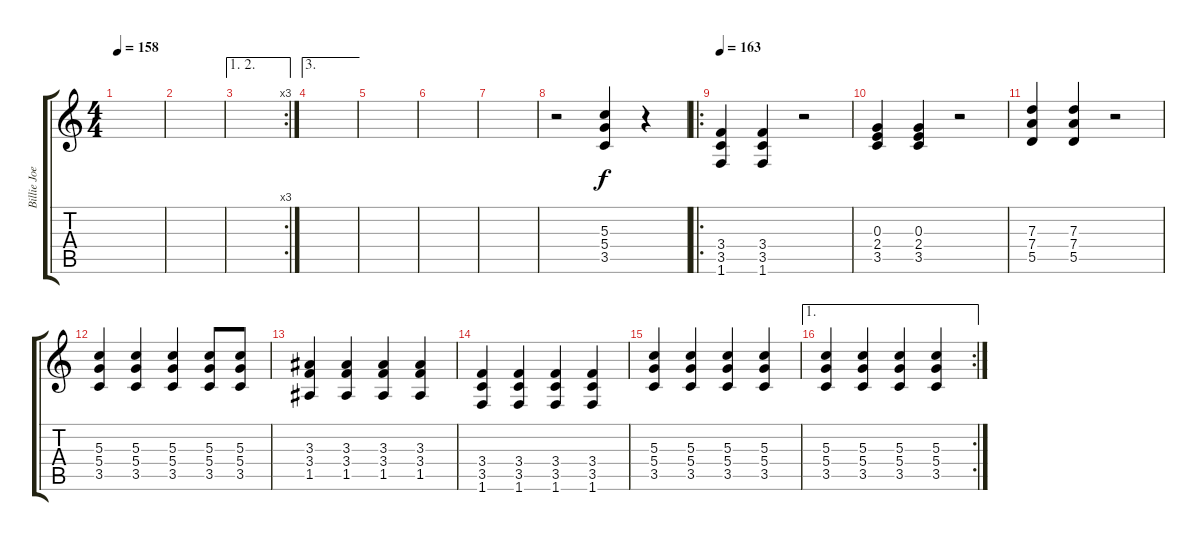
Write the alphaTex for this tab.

\track ("Billie Joe - Electric Rhythm Guitar" "Billie Joe") {instrument distortionguitar}
\staff {score tabs}
\tuning (E4 B3 G3 D3 A2 E2) {hide}
\ts (4 4)
\tempo 158
\clef g2
\ks c
|
|
\ae (1 2)
\rc 3
|
\ae 3
|
|
|
|
r.2 (5.3 5.4 3.5).4{volume 12} r.4 |
\ro
\tempo 163
(3.4 3.5 1.6).4 (3.4 3.5 1.6).4 r.2 |
(0.3 2.4 3.5).4 (0.3 2.4 3.5).4 r.2 |
(7.3 7.4 5.5).4 (7.3 7.4 5.5).4 r.2 |
(5.3 5.4 3.5).4 (5.3 5.4 3.5).4 (5.3 5.4 3.5).4 (5.3 5.4 3.5).8 (5.3 5.4 3.5).8 |
(3.3 3.4 1.5).4 (3.3 3.4 1.5).4 (3.3 3.4 1.5).4 (3.3 3.4 1.5).4 |
(3.4 3.5 1.6).4 (3.4 3.5 1.6).4 (3.4 3.5 1.6).4 (3.4 3.5 1.6).4 |
(5.3 5.4 3.5).4 (5.3 5.4 3.5).4 (5.3 5.4 3.5).4 (5.3 5.4 3.5).4 |
\ae 1
\rc 2
(5.3 5.4 3.5).4 (5.3 5.4 3.5).4 (5.3 5.4 3.5).4 (5.3 5.4 3.5).4
